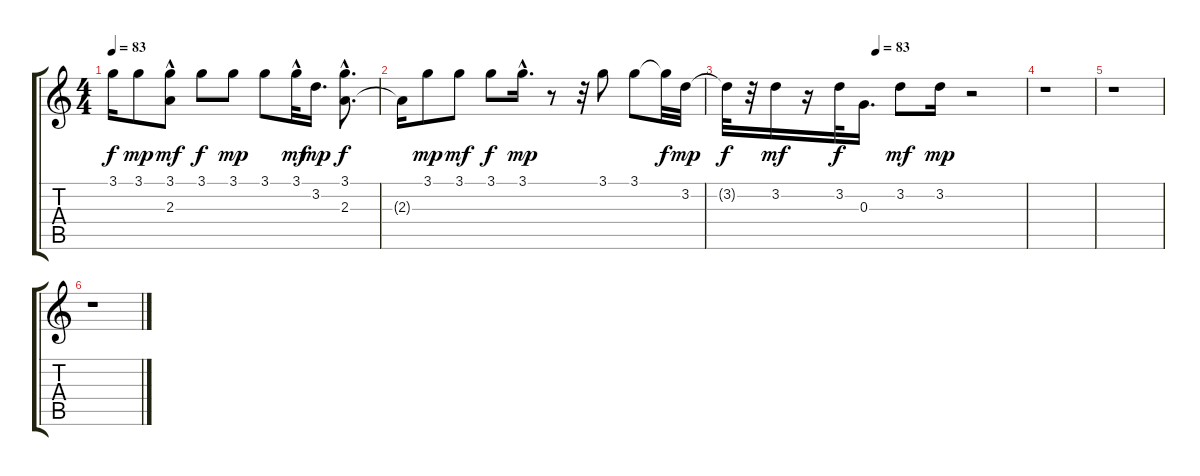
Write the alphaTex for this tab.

\track "" {instrument electricguitarclean}
\staff {score tabs}
\tuning (E4 B3 G3 D3 A2 E2) {hide}
\ts (4 4)
\tempo 83
\clef g2
\ks c
3.1{t}.16{dy f} 3.1.8{dy mp} (3.1{hac} 2.3{hac}).8{dy mf} 3.1.8{dy f} 3.1.8{dy mp} 3.1.8 3.1{hac}.32{dy mf} 3.2.16{d dy mp} (3.1 2.3{hac}).8{d dy f} |
2.3{t}.16 3.1.8{dy mp} 3.1.8{dy mf} 3.1.8{dy f} 3.1{hac}.16{d dy mp} r.8 r.32 3.1.8 3.1.8 3.1{t}.32{dy f} 3.2.32{dy mp} |
\tempo (83 0.5)
3.2{t}.32{dy f} r.32 3.2.16{dy mf} r.16 3.2.32{dy f} 0.3.16{d} 3.2.8{dy mf} 3.2.16{dy mp} r.2 |
r.1 |
r.1 |
r.1
